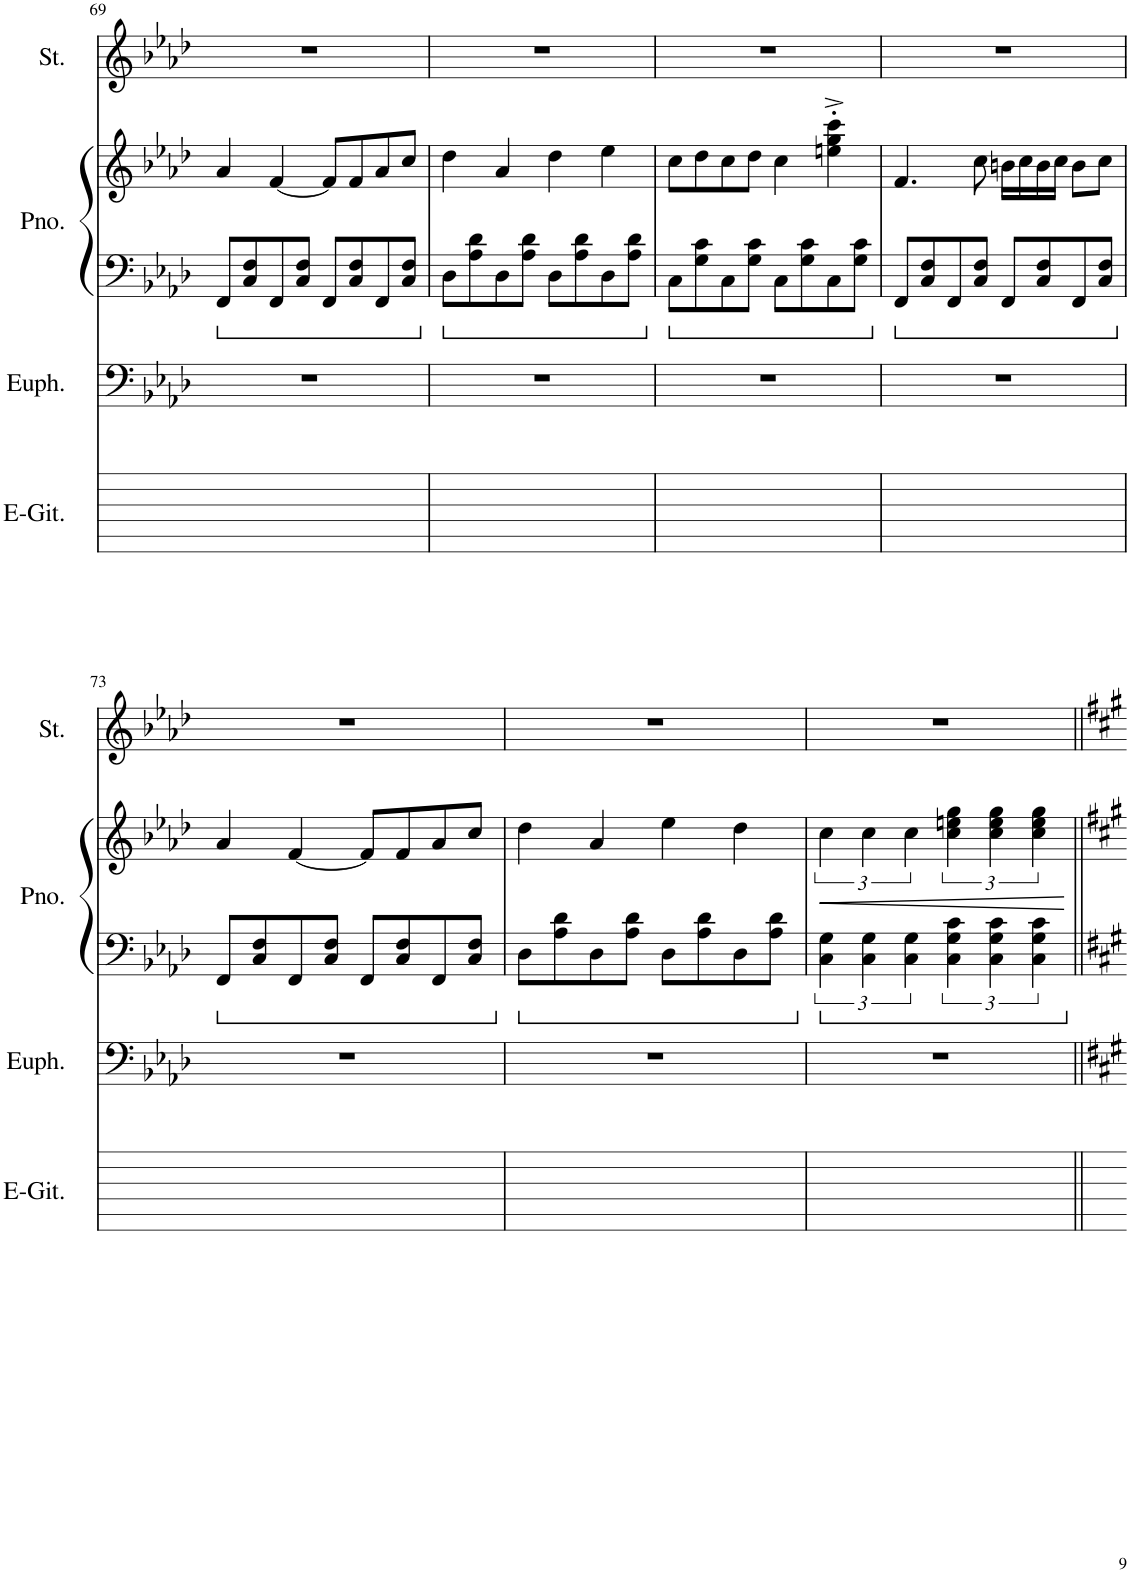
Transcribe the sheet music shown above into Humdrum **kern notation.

**kern	**kern	**kern	**kern	**dynam	**kern
*part4	*part3	*part2	*part2	*part2	*part1
*staff5	*staff4	*staff3	*staff2	*staff2/3	*staff1
*I"Elektrische Gitarre	*I"Euphonium	*I"Piano	*	*	*I"Stimme
*I'E-Git.	*I'Euph.	*I'Pno.	*	*	*I'St.
!!LO:PB:g=z
*	*clefF4	*clefF4	*clefG2	*	*clefG2
*k[b-e-a-d-]	*k[b-e-a-d-]	*k[b-e-a-d-]	*k[b-e-a-d-]	*	*k[b-e-a-d-]
*M4/4	*M4/4	*M4/4	*M4/4	*	*M4/4
=69	=69	=69	=69	=69	=69
1r	1r	8FF/L	4a-/	.	1r
.	.	8C/ 8F/	.	.	.
.	.	8FF/	[4f/	.	.
.	.	8C/ 8F/J	.	.	.
.	.	8FF/L	8f/L]	.	.
.	.	8C/ 8F/	8f/	.	.
.	.	8FF/	8a-/	.	.
.	.	8C/ 8F/J	8cc/J	.	.
=70	=70	=70	=70	=70	=70
1r	1r	8D-\L	4dd-\	.	1r
.	.	8A-\ 8d-\	.	.	.
.	.	8D-\	4a-/	.	.
.	.	8A-\ 8d-\J	.	.	.
.	.	8D-\L	4dd-\	.	.
.	.	8A-\ 8d-\	.	.	.
.	.	8D-\	4ee-\	.	.
.	.	8A-\ 8d-\J	.	.	.
=71	=71	=71	=71	=71	=71
1r	1r	8C\L	8cc\L	.	1r
.	.	8G\ 8c\	8dd-\	.	.
.	.	8C\	8cc\	.	.
.	.	8G\ 8c\J	8dd-\J	.	.
.	.	8C\L	4cc\	.	.
.	.	8G\ 8c\	.	.	.
.	.	8C\	4een\'^ 4gg\'^ 4ccc\'^	.	.
.	.	8G\ 8c\J	.	.	.
=72	=72	=72	=72	=72	=72
1r	1r	8FF/L	4.f/	.	1r
.	.	8C/ 8F/	.	.	.
.	.	8FF/	.	.	.
.	.	8C/ 8F/J	8cc\	.	.
.	.	8FF/L	16bn\LL	.	.
.	.	.	16cc\	.	.
.	.	8C/ 8F/	16b\	.	.
.	.	.	16cc\JJ	.	.
.	.	8FF/	8b\L	.	.
.	.	8C/ 8F/J	8cc\J	.	.
!!LO:LB:g=z
=73	=73	=73	=73	=73	=73
1r	1r	8FF/L	4a-/	.	1r
.	.	8C/ 8F/	.	.	.
.	.	8FF/	[4f/	.	.
.	.	8C/ 8F/J	.	.	.
.	.	8FF/L	8f/L]	.	.
.	.	8C/ 8F/	8f/	.	.
.	.	8FF/	8a-/	.	.
.	.	8C/ 8F/J	8cc/J	.	.
=74	=74	=74	=74	=74	=74
1r	1r	8D-\L	4dd-\	.	1r
.	.	8A-\ 8d-\	.	.	.
.	.	8D-\	4a-/	.	.
.	.	8A-\ 8d-\J	.	.	.
.	.	8D-\L	4ee-\	.	.
.	.	8A-\ 8d-\	.	.	.
.	.	8D-\	4dd-\	.	.
.	.	8A-\ 8d-\J	.	.	.
=75	=75	=75	=75	=75	=75
!	!	!	!	!LO:HP:b	!
1r	1r	6C\ 6G\	6cc\	<	1r
.	.	6C\ 6G\	6cc\	.	.
.	.	6C\ 6G\	6cc\	.	.
.	.	6C\ 6G\ 6c\	6cc\ 6een\ 6gg\	.	.
.	.	6C\ 6G\ 6c\	6cc\ 6ee\ 6gg\	.	.
.	.	6C\ 6G\ 6c\	6cc\ 6ee\ 6gg\	.	.
.	.	.	.	[	.
=||	=||	=||	=||	=||	=||
*-	*-	*-	*-	*-	*-
